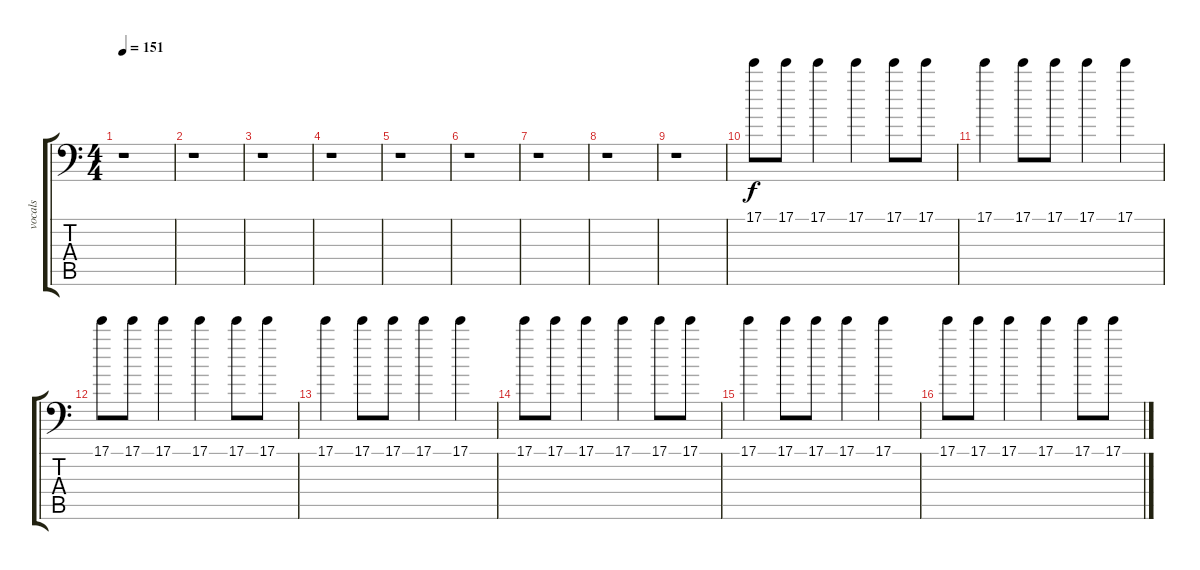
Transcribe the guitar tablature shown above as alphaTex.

\track ("vocals" "vocals") {instrument electricguitarclean}
\staff {score tabs}
\tuning (B3 G3 D3 A2 E2 A1) {hide}
\ts (4 4)
\tempo 151
\clef f4
\ks c
r.1{dy f} |
r.1 |
r.1 |
r.1 |
r.1 |
r.1 |
r.1 |
r.1 |
r.1 |
17.1.8 17.1.8 17.1.4 17.1.4 17.1.8 17.1.8 |
17.1.4 17.1.8 17.1.8 17.1.4 17.1.4 |
17.1.8 17.1.8 17.1.4 17.1.4 17.1.8 17.1.8 |
17.1.4 17.1.8 17.1.8 17.1.4 17.1.4 |
17.1.8 17.1.8 17.1.4 17.1.4 17.1.8 17.1.8 |
17.1.4 17.1.8 17.1.8 17.1.4 17.1.4 |
17.1.8 17.1.8 17.1.4 17.1.4 17.1.8 17.1.8
